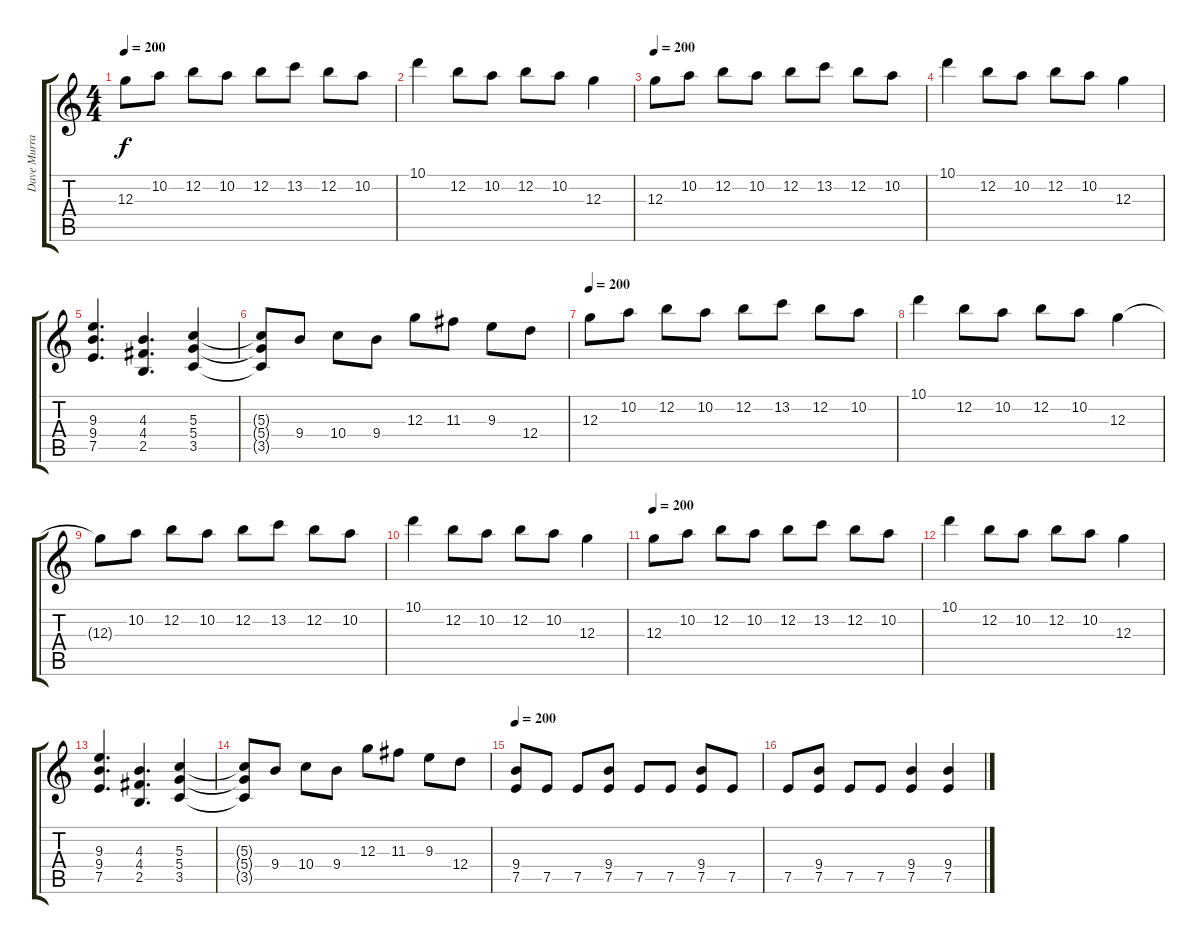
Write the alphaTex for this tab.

\track ("Dave Murray" "Dave Murra") {instrument overdrivenguitar}
\staff {score tabs}
\tuning (E4 B3 G3 D3 A2 E2) {hide}
\ts (4 4)
\tempo 200
\clef g2
\ks c
12.3{t}.8{dy f} 10.2.8 12.2.8 10.2.8 12.2.8 13.2.8 12.2.8 10.2.8 |
10.1.4 12.2.8 10.2.8 12.2.8 10.2.8 12.3.4 |
\tempo 200
12.3.8 10.2.8 12.2.8 10.2.8 12.2.8 13.2.8 12.2.8 10.2.8 |
10.1.4 12.2.8 10.2.8 12.2.8 10.2.8 12.3.4 |
(9.3 9.4 7.5).4{d} (4.3 4.4 2.5).4{d} (5.3 5.4 3.5).4 |
(5.3{t} 5.4{t} 3.5{t}).8 9.4.8 10.4.8 9.4.8 12.3.8 11.3.8 9.3.8 12.4.8 |
\tempo 200
12.3.8 10.2.8 12.2.8 10.2.8 12.2.8 13.2.8 12.2.8 10.2.8 |
10.1.4 12.2.8 10.2.8 12.2.8 10.2.8 12.3.4 |
12.3{t}.8 10.2.8 12.2.8 10.2.8 12.2.8 13.2.8 12.2.8 10.2.8 |
10.1.4 12.2.8 10.2.8 12.2.8 10.2.8 12.3.4 |
\tempo 200
12.3.8 10.2.8 12.2.8 10.2.8 12.2.8 13.2.8 12.2.8 10.2.8 |
10.1.4 12.2.8 10.2.8 12.2.8 10.2.8 12.3.4 |
(9.3 9.4 7.5).4{d} (4.3 4.4 2.5).4{d} (5.3 5.4 3.5).4 |
(5.3{t} 5.4{t} 3.5{t}).8 9.4.8 10.4.8 9.4.8 12.3.8 11.3.8 9.3.8 12.4.8 |
\tempo 200
(9.4 7.5).8 7.5.8 7.5.8 (9.4 7.5).8 7.5.8 7.5.8 (9.4 7.5).8 7.5.8 |
7.5.8 (9.4 7.5).8 7.5.8 7.5.8 (9.4 7.5).4 (9.4 7.5).4
